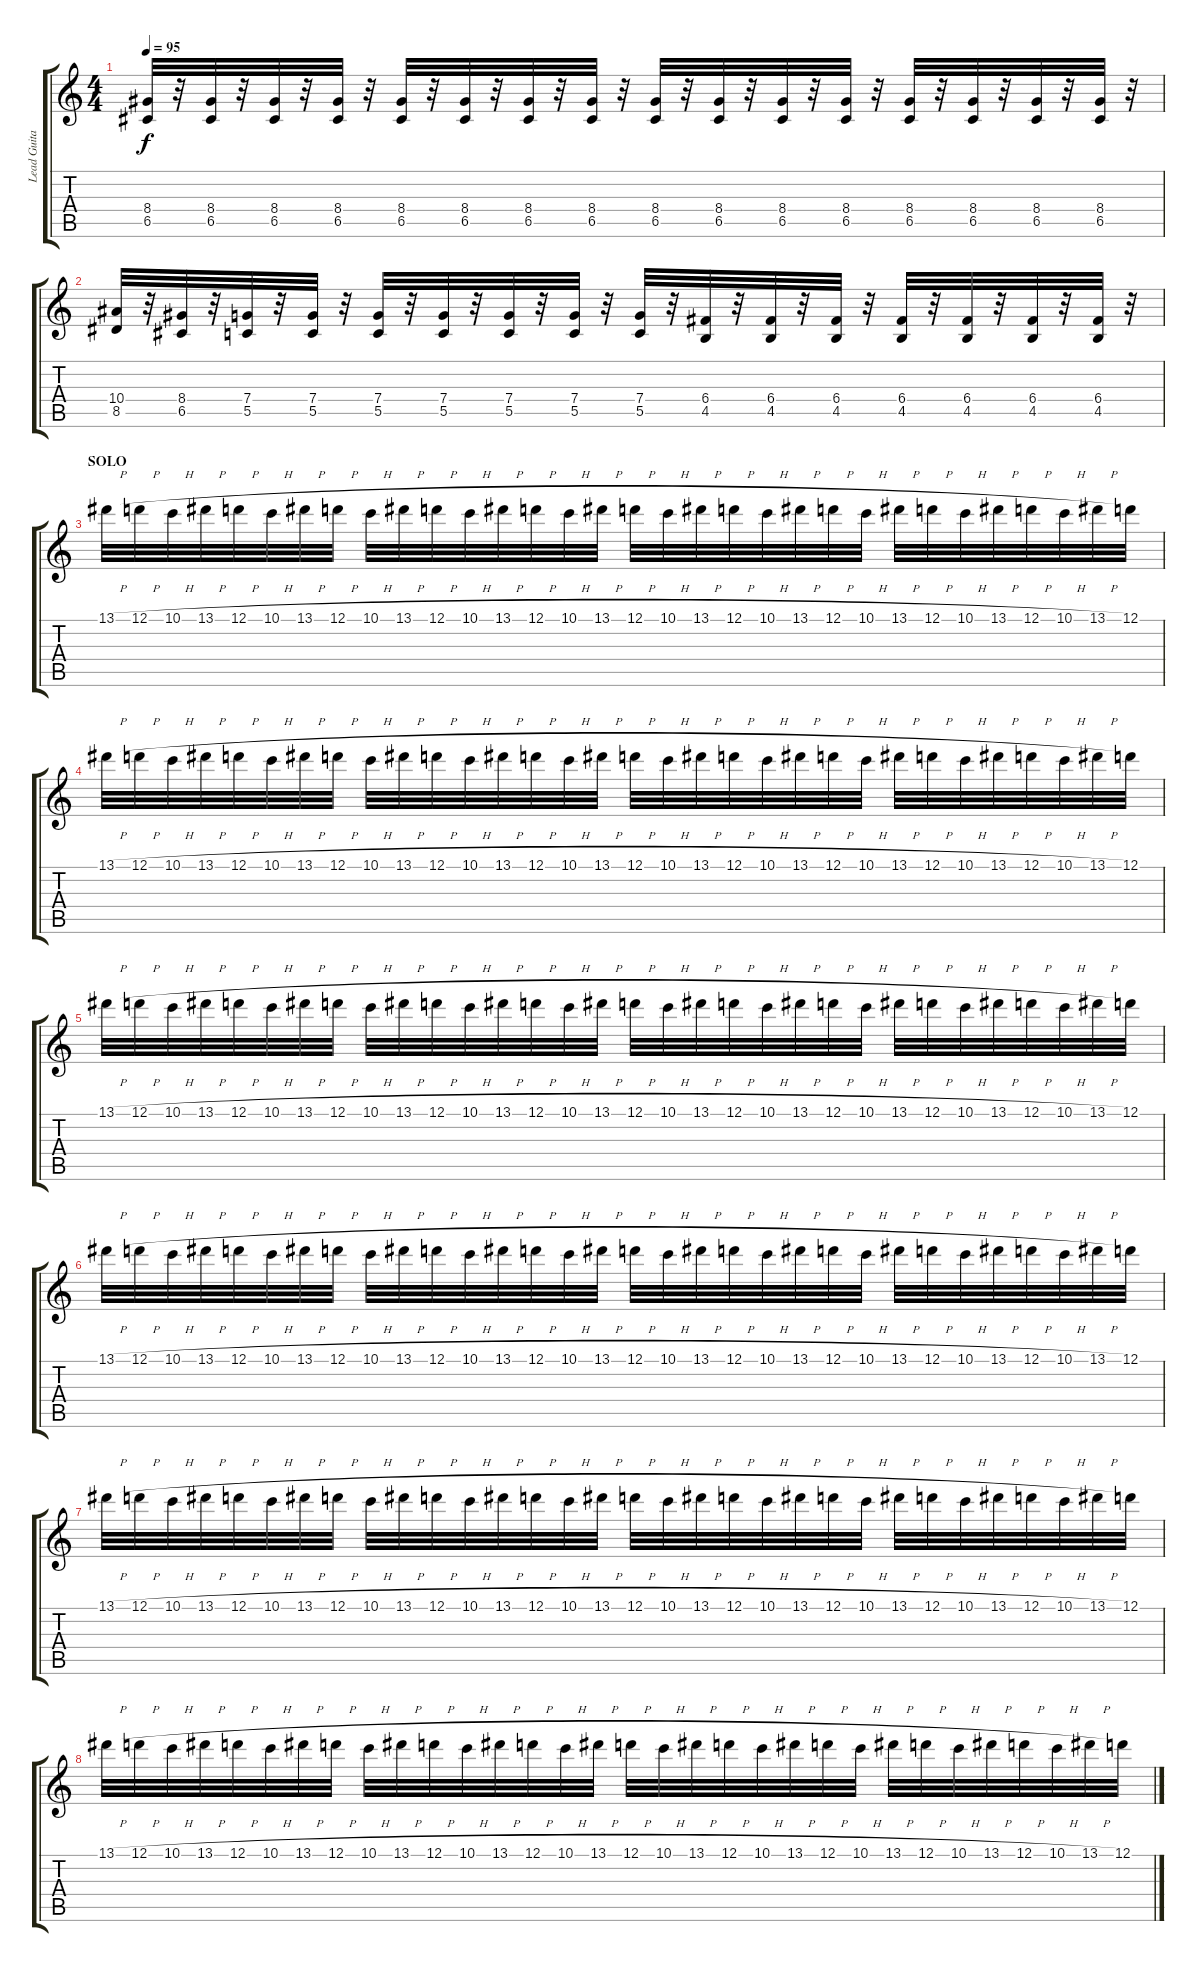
\track ("Lead Guitar" "Lead Guita") {instrument distortionguitar}
\staff {score tabs}
\tuning (D4 A3 F3 C3 G2 C2) {hide}
\ts (4 4)
\tempo 95
\clef g2
\ks c
(8.4 6.5).32{dy f} r.32 (8.4 6.5).32 r.32 (8.4 6.5).32 r.32 (8.4 6.5).32 r.32 (8.4 6.5).32 r.32 (8.4 6.5).32 r.32 (8.4 6.5).32 r.32 (8.4 6.5).32 r.32 (8.4 6.5).32 r.32 (8.4 6.5).32 r.32 (8.4 6.5).32 r.32 (8.4 6.5).32 r.32 (8.4 6.5).32 r.32 (8.4 6.5).32 r.32 (8.4 6.5).32 r.32 (8.4 6.5).32 r.32 |
(10.4 8.5).32 r.32 (8.4 6.5).32 r.32 (7.4 5.5).32 r.32 (7.4 5.5).32 r.32 (7.4 5.5).32 r.32 (7.4 5.5).32 r.32 (7.4 5.5).32 r.32 (7.4 5.5).32 r.32 (7.4 5.5).32 r.32 (6.4 4.5).32 r.32 (6.4 4.5).32 r.32 (6.4 4.5).32 r.32 (6.4 4.5).32 r.32 (6.4 4.5).32 r.32 (6.4 4.5).32 r.32 (6.4 4.5).32 r.32 |
\section ("" "SOLO")
13.1{h}.32{volume 10} 12.1{h}.32 10.1{h}.32 13.1{h}.32 12.1{h}.32 10.1{h}.32 13.1{h}.32 12.1{h}.32 10.1{h}.32 13.1{h}.32 12.1{h}.32 10.1{h}.32 13.1{h}.32 12.1{h}.32 10.1{h}.32 13.1{h}.32 12.1{h}.32 10.1{h}.32 13.1{h}.32 12.1{h}.32 10.1{h}.32 13.1{h}.32 12.1{h}.32 10.1{h}.32 13.1{h}.32 12.1{h}.32 10.1{h}.32 13.1{h}.32 12.1{h}.32 10.1{h}.32 13.1{h}.32 12.1.32 |
13.1{h}.32 12.1{h}.32 10.1{h}.32 13.1{h}.32 12.1{h}.32 10.1{h}.32 13.1{h}.32 12.1{h}.32 10.1{h}.32 13.1{h}.32 12.1{h}.32 10.1{h}.32 13.1{h}.32 12.1{h}.32 10.1{h}.32 13.1{h}.32 12.1{h}.32 10.1{h}.32 13.1{h}.32 12.1{h}.32 10.1{h}.32 13.1{h}.32 12.1{h}.32 10.1{h}.32 13.1{h}.32 12.1{h}.32 10.1{h}.32 13.1{h}.32 12.1{h}.32 10.1{h}.32 13.1{h}.32 12.1.32 |
13.1{h}.32 12.1{h}.32 10.1{h}.32 13.1{h}.32 12.1{h}.32 10.1{h}.32 13.1{h}.32 12.1{h}.32 10.1{h}.32 13.1{h}.32 12.1{h}.32 10.1{h}.32 13.1{h}.32 12.1{h}.32 10.1{h}.32 13.1{h}.32 12.1{h}.32 10.1{h}.32 13.1{h}.32 12.1{h}.32 10.1{h}.32 13.1{h}.32 12.1{h}.32 10.1{h}.32 13.1{h}.32 12.1{h}.32 10.1{h}.32 13.1{h}.32 12.1{h}.32 10.1{h}.32 13.1{h}.32 12.1.32 |
13.1{h}.32 12.1{h}.32 10.1{h}.32 13.1{h}.32 12.1{h}.32 10.1{h}.32 13.1{h}.32 12.1{h}.32 10.1{h}.32 13.1{h}.32 12.1{h}.32 10.1{h}.32 13.1{h}.32 12.1{h}.32 10.1{h}.32 13.1{h}.32 12.1{h}.32 10.1{h}.32 13.1{h}.32 12.1{h}.32 10.1{h}.32 13.1{h}.32 12.1{h}.32 10.1{h}.32 13.1{h}.32 12.1{h}.32 10.1{h}.32 13.1{h}.32 12.1{h}.32 10.1{h}.32 13.1{h}.32 12.1.32 |
13.1{h}.32 12.1{h}.32 10.1{h}.32 13.1{h}.32 12.1{h}.32 10.1{h}.32 13.1{h}.32 12.1{h}.32 10.1{h}.32 13.1{h}.32 12.1{h}.32 10.1{h}.32 13.1{h}.32 12.1{h}.32 10.1{h}.32 13.1{h}.32 12.1{h}.32 10.1{h}.32 13.1{h}.32 12.1{h}.32 10.1{h}.32 13.1{h}.32 12.1{h}.32 10.1{h}.32 13.1{h}.32 12.1{h}.32 10.1{h}.32 13.1{h}.32 12.1{h}.32 10.1{h}.32 13.1{h}.32 12.1.32 |
13.1{h}.32 12.1{h}.32 10.1{h}.32 13.1{h}.32 12.1{h}.32 10.1{h}.32 13.1{h}.32 12.1{h}.32 10.1{h}.32 13.1{h}.32 12.1{h}.32 10.1{h}.32 13.1{h}.32 12.1{h}.32 10.1{h}.32 13.1{h}.32 12.1{h}.32 10.1{h}.32 13.1{h}.32 12.1{h}.32 10.1{h}.32 13.1{h}.32 12.1{h}.32 10.1{h}.32 13.1{h}.32 12.1{h}.32 10.1{h}.32 13.1{h}.32 12.1{h}.32 10.1{h}.32 13.1{h}.32 12.1.32
